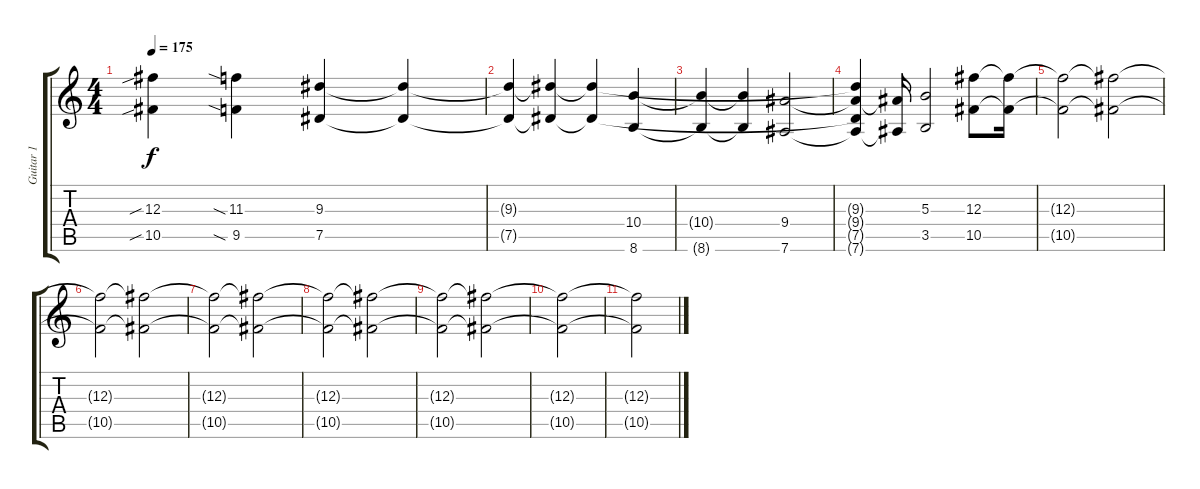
\track ("Guitar 1" "Guitar 1") {instrument overdrivenguitar}
\staff {score tabs}
\tuning (Eb4 Bb3 Gb3 Db3 Ab2 Eb2) {hide}
\ts (4 4)
\tempo 175
\clef g2
\ks c
(12.3{sib} 10.5{sib}).4{dy f} (11.3{sia} 9.5{sia}).4 (9.3 7.5).4 (9.3{t} 7.5{t}).4 |
(9.3{t} 7.5{t}).4 (9.3{t} 7.5{t}).4 (9.3{t} 7.5{t}).4 (10.4 8.6).4 |
(10.4{t} 8.6{t}).4 (10.4{t} 8.6{t}).4 (9.4 7.6).2 |
(9.3{t} 9.4{t} 7.5{t} 7.6{t}).4 (9.4{t} 7.6{t}).16 (5.3 3.5).2 (12.3 10.5).8 (12.3{t} 10.5{t}).16 |
(12.3{t} 10.5{t}).2 (12.3{t} 10.5{t}).2 |
(12.3{t} 10.5{t}).2 (12.3{t} 10.5{t}).2 |
(12.3{t} 10.5{t}).2 (12.3{t} 10.5{t}).2 |
(12.3{t} 10.5{t}).2 (12.3{t} 10.5{t}).2 |
(12.3{t} 10.5{t}).2 (12.3{t} 10.5{t}).2 |
(12.3{t} 10.5{t}).2 |
(12.3{t} 10.5{t}).2
